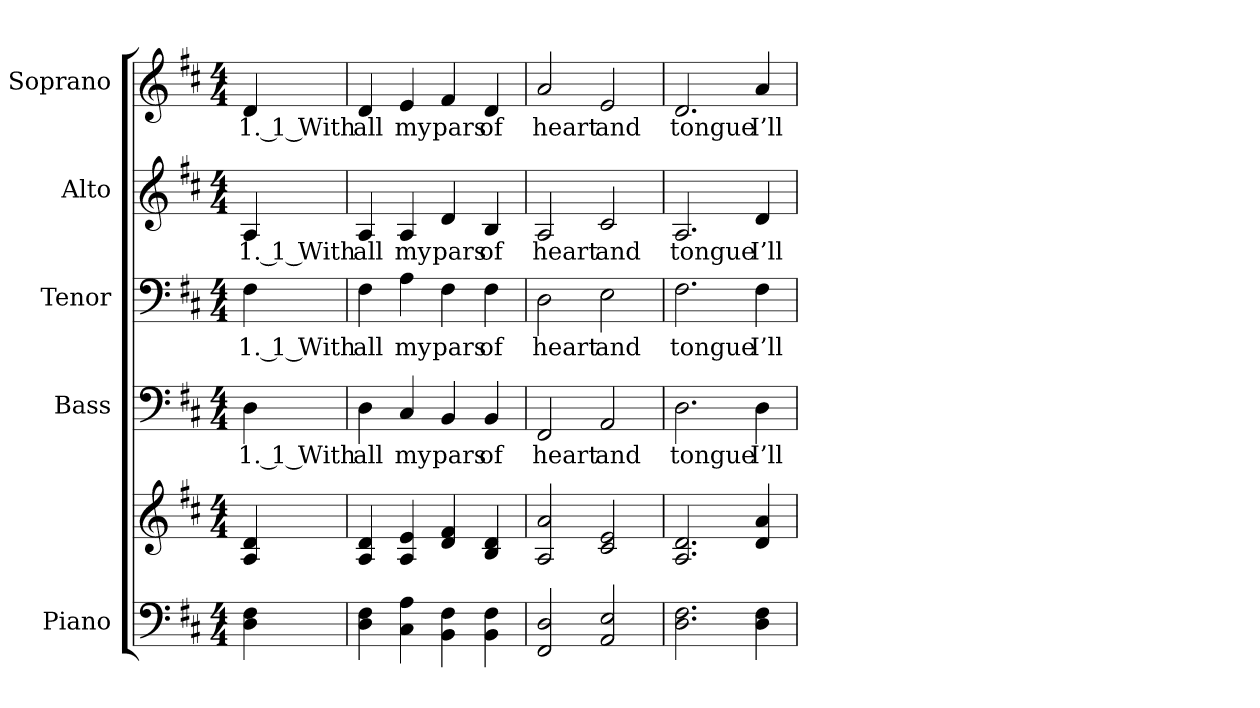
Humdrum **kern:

**kern	**kern	**kern	**text	**kern	**text	**kern	**text	**kern	**text
*part5	*part5	*part4	*part4	*part3	*part3	*part2	*part2	*part1	*part1
*staff6	*staff5	*staff4	*staff4	*staff3	*staff3	*staff2	*staff2	*staff1	*staff1
*I"Piano	*	*I"Bass	*	*I"Tenor	*	*I"Alto	*	*I"Soprano	*
*I'Pno.	*	*I'B.	*	*I'T.	*	*I'A.	*	*I'S.	*
!!LO:PB:g=z
*clefF4	*clefG2	*clefF4	*	*clefF4	*	*clefG2	*	*clefG2	*
*k[f#c#]	*k[f#c#]	*k[f#c#]	*	*k[f#c#]	*	*k[f#c#]	*	*k[f#c#]	*
*D:	*D:	*D:	*	*D:	*	*D:	*	*D:	*
*M4/4	*M4/4	*M4/4	*	*M4/4	*	*M4/4	*	*M4/4	*
*MM150	*MM150	*MM150	*	*MM150	*	*MM150	*	*MM150	*
=1	=1	=1	=1	=1	=1	=1	=1	=1	=1
!	!	!	!LO:LY:b:color=#000000	!	!	!	!	!	!
!	!	!	!	!	!LO:LY:b:color=#000000	!	!	!	!
!	!	!	!	!	!	!	!LO:LY:b:color=#000000	!	!
!	!	!	!	!	!	!	!	!	!LO:LY:b:color=#000000
4Di\ 4F#i	4Ai/ 4di	4Di\	1. 1 With	4F#i\	1. 1 With	4Ai/	1. 1 With	4di/	1. 1 With
=2	=2	=2	=2	=2	=2	=2	=2	=2	=2
!	!	!	!LO:LY:b:color=#000000	!	!	!	!	!	!
!	!	!	!	!	!LO:LY:b:color=#000000	!	!	!	!
!	!	!	!	!	!	!	!LO:LY:b:color=#000000	!	!
!	!	!	!	!	!	!	!	!	!LO:LY:b:color=#000000
4Di\ 4F#i	4Ai/ 4di	4Di\	all	4F#i\	all	4Ai/	all	4di/	all
!	!	!	!LO:LY:b:color=#000000	!	!	!	!	!	!
!	!	!	!	!	!LO:LY:b:color=#000000	!	!	!	!
!	!	!	!	!	!	!	!LO:LY:b:color=#000000	!	!
!	!	!	!	!	!	!	!	!	!LO:LY:b:color=#000000
4C#i\ 4Ai	4Ai/ 4ei	4C#i/	my	4Ai\	my	4Ai/	my	4ei/	my
!	!	!	!LO:LY:b:color=#000000	!	!	!	!	!	!
!	!	!	!	!	!LO:LY:b:color=#000000	!	!	!	!
!	!	!	!	!	!	!	!LO:LY:b:color=#000000	!	!
!	!	!	!	!	!	!	!	!	!LO:LY:b:color=#000000
4BBi\ 4F#i	4di/ 4f#i	4BBi/	pars	4F#i\	pars	4di/	pars	4f#i/	pars
!	!	!	!LO:LY:b:color=#000000	!	!	!	!	!	!
!	!	!	!	!	!LO:LY:b:color=#000000	!	!	!	!
!	!	!	!	!	!	!	!LO:LY:b:color=#000000	!	!
!	!	!	!	!	!	!	!	!	!LO:LY:b:color=#000000
4BBi\ 4F#i	4Bi/ 4di	4BBi/	of	4F#i\	of	4Bi/	of	4di/	of
=3	=3	=3	=3	=3	=3	=3	=3	=3	=3
!	!	!	!LO:LY:b:color=#000000	!	!	!	!	!	!
!	!	!	!	!	!LO:LY:b:color=#000000	!	!	!	!
!	!	!	!	!	!	!	!LO:LY:b:color=#000000	!	!
!	!	!	!	!	!	!	!	!	!LO:LY:b:color=#000000
2FF#i/ 2Di	2Ai/ 2ai	2FF#i/	heart	2Di\	heart	2Ai/	heart	2ai/	heart
!	!	!	!LO:LY:b:color=#000000	!	!	!	!	!	!
!	!	!	!	!	!LO:LY:b:color=#000000	!	!	!	!
!	!	!	!	!	!	!	!LO:LY:b:color=#000000	!	!
!	!	!	!	!	!	!	!	!	!LO:LY:b:color=#000000
2AAi/ 2Ei	2c#i/ 2ei	2AAi/	and	2Ei\	and	2c#i/	and	2ei/	and
!!LO:PB:g=z
=4	=4	=4	=4	=4	=4	=4	=4	=4	=4
!	!	!	!LO:LY:b:color=#000000	!	!	!	!	!	!
!	!	!	!	!	!LO:LY:b:color=#000000	!	!	!	!
!	!	!	!	!	!	!	!LO:LY:b:color=#000000	!	!
!	!	!	!	!	!	!	!	!	!LO:LY:b:color=#000000
2.Di\ 2.F#i	2.Ai/ 2.di	2.Di\	tongue	2.F#i\	tongue	2.Ai/	tongue	2.di/	tongue
!	!	!	!LO:LY:b:color=#000000	!	!	!	!	!	!
!	!	!	!	!	!LO:LY:b:color=#000000	!	!	!	!
!	!	!	!	!	!	!	!LO:LY:b:color=#000000	!	!
!	!	!	!	!	!	!	!	!	!LO:LY:b:color=#000000
4Di\ 4F#i	4di/ 4ai	4Di\	I’ll	4F#i\	I’ll	4di/	I’ll	4ai/	I’ll
=	=	=	=	=	=	=	=	=	=
*-	*-	*-	*-	*-	*-	*-	*-	*-	*-
